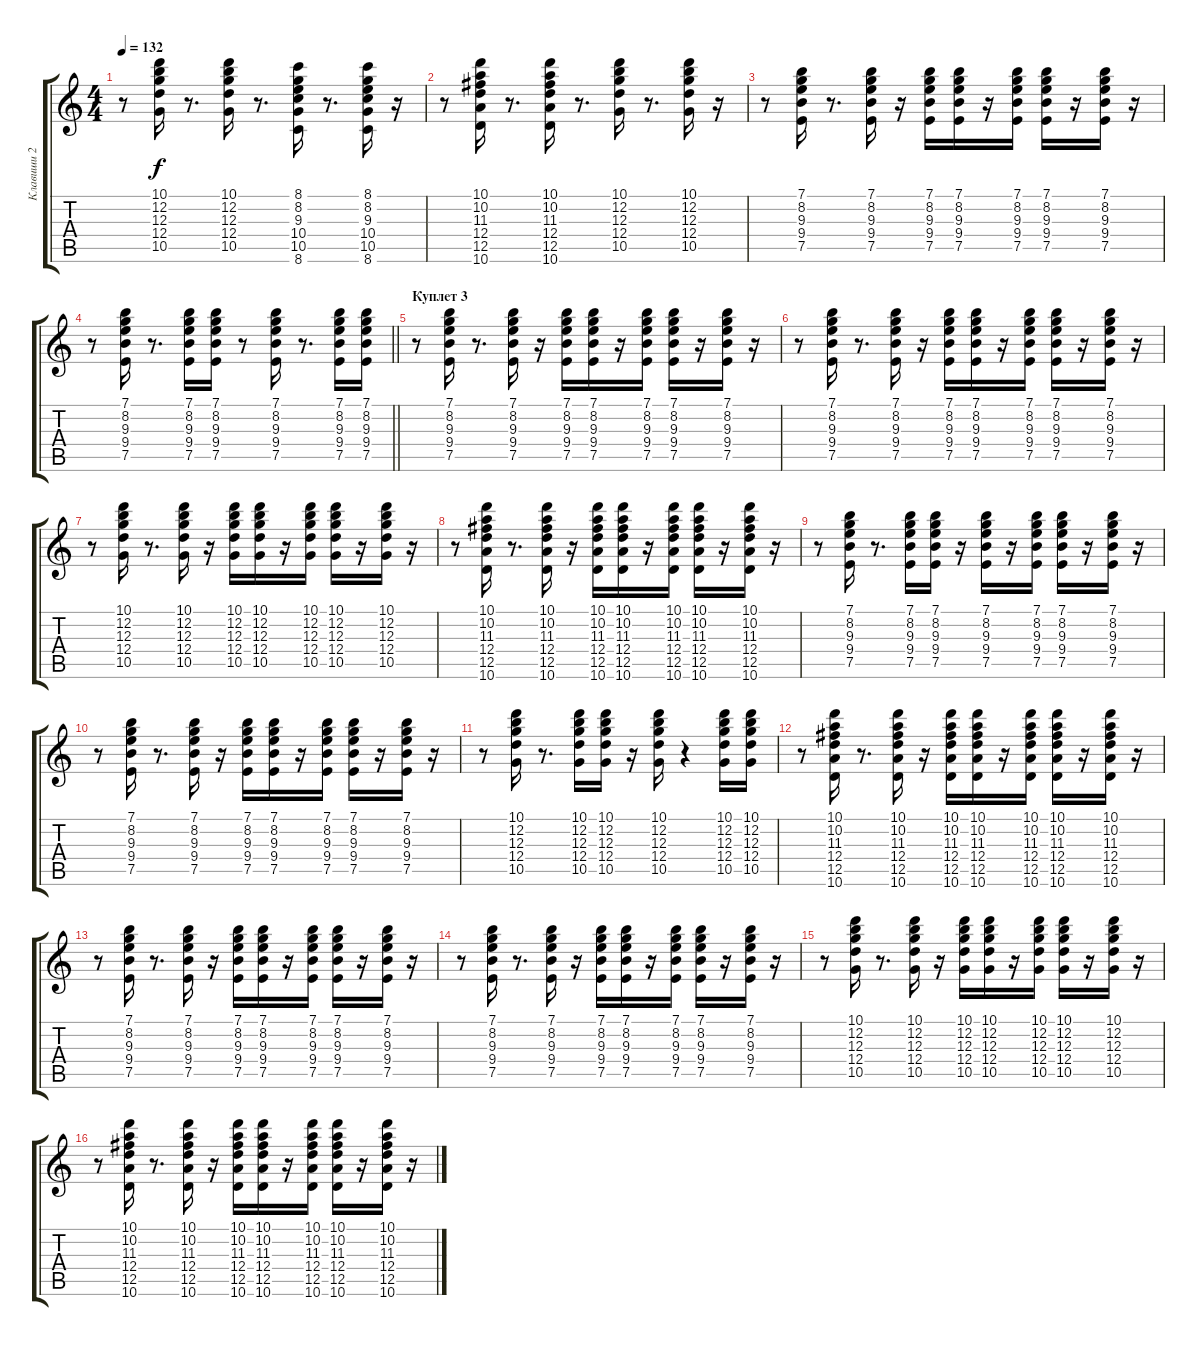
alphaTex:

\track ("Клавиши 2" "Клавиши 2") {instrument synthbass1}
\staff {score tabs}
\tuning (E4 B3 G3 D3 A2 E2) {hide}
\ts (4 4)
\tempo 132
\clef g2
\ks c
r.8{dy f} (10.1 12.2 12.3 12.4 10.5).16 r.8{d} (10.1 12.2 12.3 12.4 10.5).16 r.8{d} (8.1 8.2 9.3 10.4 10.5 8.6).16 r.8{d} (8.1 8.2 9.3 10.4 10.5 8.6).16 r.16 |
r.8 (10.1 10.2 11.3 12.4 12.5 10.6).16 r.8{d} (10.1 10.2 11.3 12.4 12.5 10.6).16 r.8{d} (10.1 12.2 12.3 12.4 10.5).16 r.8{d} (10.1 12.2 12.3 12.4 10.5).16 r.16 |
r.8 (7.1 8.2 9.3 9.4 7.5).16 r.8{d} (7.1 8.2 9.3 9.4 7.5).16 r.16 (7.1 8.2 9.3 9.4 7.5).16 (7.1 8.2 9.3 9.4 7.5).16 r.16 (7.1 8.2 9.3 9.4 7.5).16 (7.1 8.2 9.3 9.4 7.5).16 r.16 (7.1 8.2 9.3 9.4 7.5).16 r.16 |
\barLineRight lightlight
r.8 (7.1 8.2 9.3 9.4 7.5).16 r.8{d} (7.1 8.2 9.3 9.4 7.5).16 (7.1 8.2 9.3 9.4 7.5).16 r.8 (7.1 8.2 9.3 9.4 7.5).16 r.8{d} (7.1 8.2 9.3 9.4 7.5).16 (7.1 8.2 9.3 9.4 7.5).16 |
\section ("" "Куплет 3")
r.8 (7.1 8.2 9.3 9.4 7.5).16 r.8{d} (7.1 8.2 9.3 9.4 7.5).16 r.16 (7.1 8.2 9.3 9.4 7.5).16 (7.1 8.2 9.3 9.4 7.5).16 r.16 (7.1 8.2 9.3 9.4 7.5).16 (7.1 8.2 9.3 9.4 7.5).16 r.16 (7.1 8.2 9.3 9.4 7.5).16 r.16 |
r.8 (7.1 8.2 9.3 9.4 7.5).16 r.8{d} (7.1 8.2 9.3 9.4 7.5).16 r.16 (7.1 8.2 9.3 9.4 7.5).16 (7.1 8.2 9.3 9.4 7.5).16 r.16 (7.1 8.2 9.3 9.4 7.5).16 (7.1 8.2 9.3 9.4 7.5).16 r.16 (7.1 8.2 9.3 9.4 7.5).16 r.16 |
r.8 (10.1 12.2 12.3 12.4 10.5).16 r.8{d} (10.1 12.2 12.3 12.4 10.5).16 r.16 (10.1 12.2 12.3 12.4 10.5).16 (10.1 12.2 12.3 12.4 10.5).16 r.16 (10.1 12.2 12.3 12.4 10.5).16 (10.1 12.2 12.3 12.4 10.5).16 r.16 (10.1 12.2 12.3 12.4 10.5).16 r.16 |
r.8 (10.1 10.2 11.3 12.4 12.5 10.6).16 r.8{d} (10.1 10.2 11.3 12.4 12.5 10.6).16 r.16 (10.1 10.2 11.3 12.4 12.5 10.6).16 (10.1 10.2 11.3 12.4 12.5 10.6).16 r.16 (10.1 10.2 11.3 12.4 12.5 10.6).16 (10.1 10.2 11.3 12.4 12.5 10.6).16 r.16 (10.1 10.2 11.3 12.4 12.5 10.6).16 r.16 |
r.8 (7.1 8.2 9.3 9.4 7.5).16 r.8{d} (7.1 8.2 9.3 9.4 7.5).16 (7.1 8.2 9.3 9.4 7.5).16 r.16 (7.1 8.2 9.3 9.4 7.5).16 r.16 (7.1 8.2 9.3 9.4 7.5).16 (7.1 8.2 9.3 9.4 7.5).16 r.16 (7.1 8.2 9.3 9.4 7.5).16 r.16 |
r.8 (7.1 8.2 9.3 9.4 7.5).16 r.8{d} (7.1 8.2 9.3 9.4 7.5).16 r.16 (7.1 8.2 9.3 9.4 7.5).16 (7.1 8.2 9.3 9.4 7.5).16 r.16 (7.1 8.2 9.3 9.4 7.5).16 (7.1 8.2 9.3 9.4 7.5).16 r.16 (7.1 8.2 9.3 9.4 7.5).16 r.16 |
r.8 (10.1 12.2 12.3 12.4 10.5).16 r.8{d} (10.1 12.2 12.3 12.4 10.5).16 (10.1 12.2 12.3 12.4 10.5).16 r.16 (10.1 12.2 12.3 12.4 10.5).16 r.4 (10.1 12.2 12.3 12.4 10.5).16 (10.1 12.2 12.3 12.4 10.5).16 |
r.8 (10.1 10.2 11.3 12.4 12.5 10.6).16 r.8{d} (10.1 10.2 11.3 12.4 12.5 10.6).16 r.16 (10.1 10.2 11.3 12.4 12.5 10.6).16 (10.1 10.2 11.3 12.4 12.5 10.6).16 r.16 (10.1 10.2 11.3 12.4 12.5 10.6).16 (10.1 10.2 11.3 12.4 12.5 10.6).16 r.16 (10.1 10.2 11.3 12.4 12.5 10.6).16 r.16 |
r.8 (7.1 8.2 9.3 9.4 7.5).16 r.8{d} (7.1 8.2 9.3 9.4 7.5).16 r.16 (7.1 8.2 9.3 9.4 7.5).16 (7.1 8.2 9.3 9.4 7.5).16 r.16 (7.1 8.2 9.3 9.4 7.5).16 (7.1 8.2 9.3 9.4 7.5).16 r.16 (7.1 8.2 9.3 9.4 7.5).16 r.16 |
r.8 (7.1 8.2 9.3 9.4 7.5).16 r.8{d} (7.1 8.2 9.3 9.4 7.5).16 r.16 (7.1 8.2 9.3 9.4 7.5).16 (7.1 8.2 9.3 9.4 7.5).16 r.16 (7.1 8.2 9.3 9.4 7.5).16 (7.1 8.2 9.3 9.4 7.5).16 r.16 (7.1 8.2 9.3 9.4 7.5).16 r.16 |
r.8 (10.1 12.2 12.3 12.4 10.5).16 r.8{d} (10.1 12.2 12.3 12.4 10.5).16 r.16 (10.1 12.2 12.3 12.4 10.5).16 (10.1 12.2 12.3 12.4 10.5).16 r.16 (10.1 12.2 12.3 12.4 10.5).16 (10.1 12.2 12.3 12.4 10.5).16 r.16 (10.1 12.2 12.3 12.4 10.5).16 r.16 |
r.8 (10.1 10.2 11.3 12.4 12.5 10.6).16 r.8{d} (10.1 10.2 11.3 12.4 12.5 10.6).16 r.16 (10.1 10.2 11.3 12.4 12.5 10.6).16 (10.1 10.2 11.3 12.4 12.5 10.6).16 r.16 (10.1 10.2 11.3 12.4 12.5 10.6).16 (10.1 10.2 11.3 12.4 12.5 10.6).16 r.16 (10.1 10.2 11.3 12.4 12.5 10.6).16 r.16
